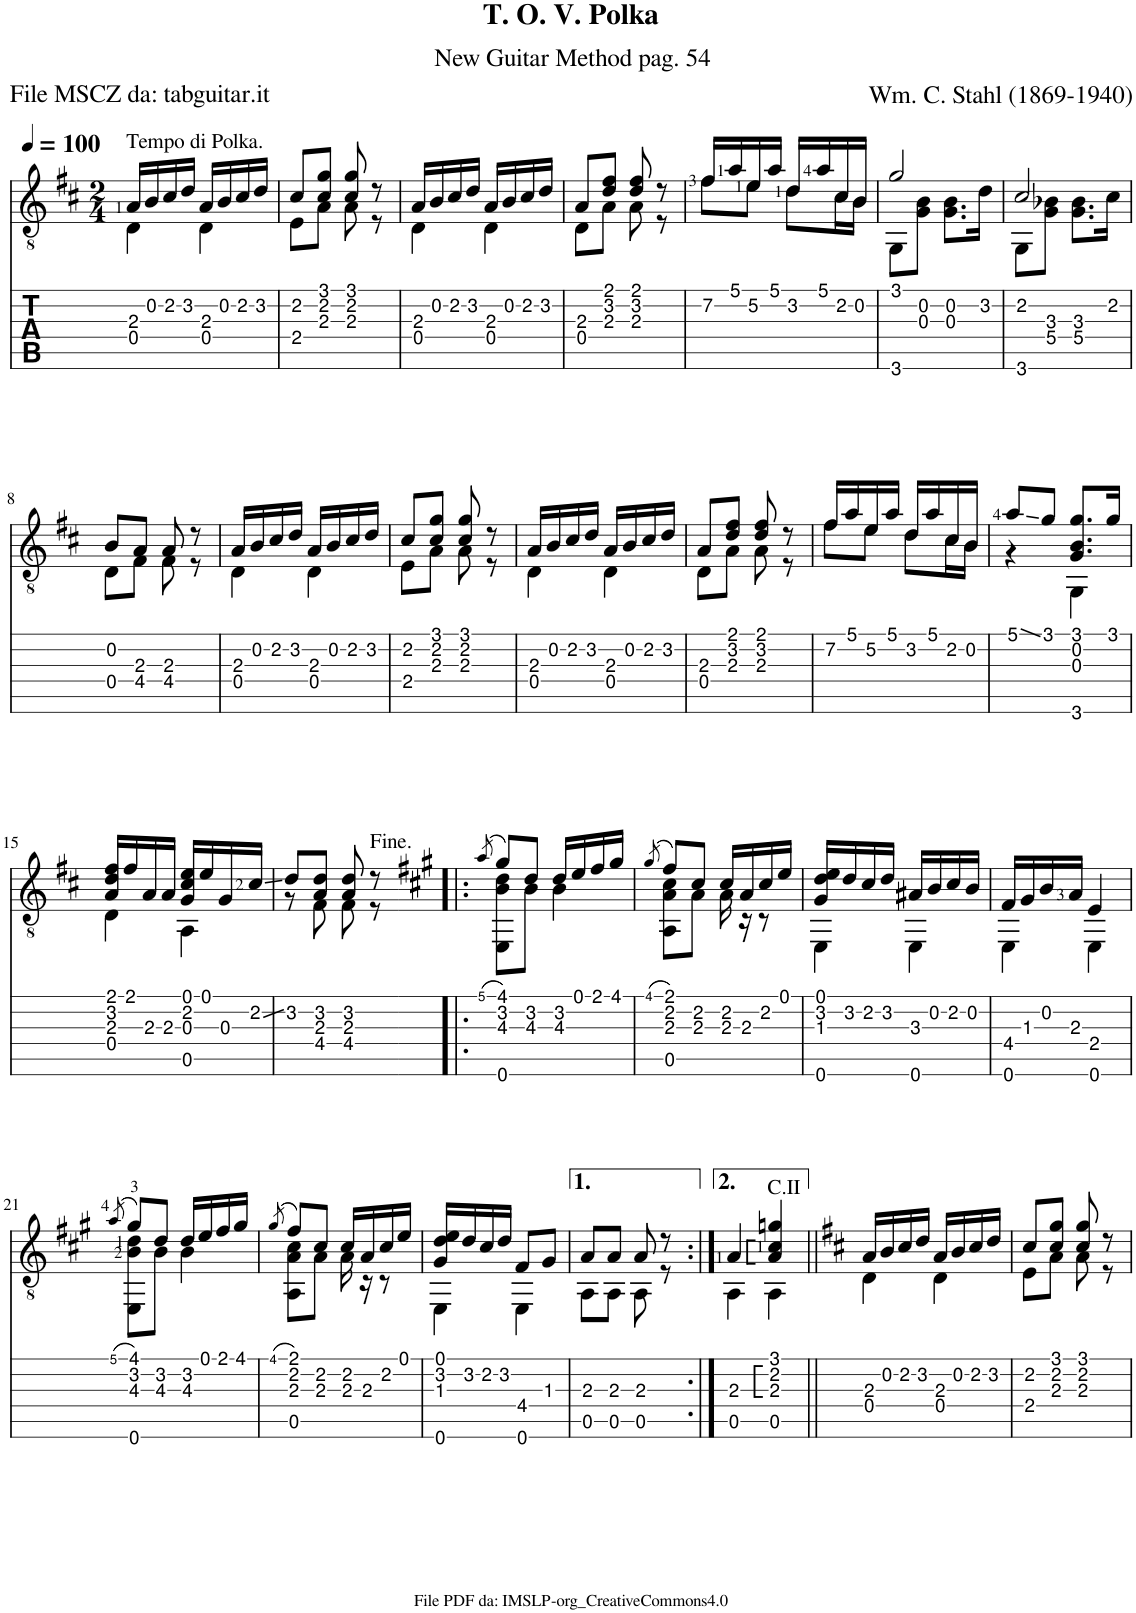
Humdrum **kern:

**kern	**kern
*part1	*part1
*staff2	*staff1
*I"Guitar	*
*I'Guit.	*
*stria6	*
*	*clefGv2
*k[f#c#]	*k[f#c#]
*M2/4	*M2/4
*MM100	*MM100
=1	=1
*^	*^
!	!	!LO:TX:a:t=Tempo di Polka.	!
16ALL	4D	16A/LL	4D\
16BJ	.	16B/	.
16c#L	.	16c#/	.
16dJJ	.	16d/JJ	.
16ALL	4D	16A/LL	4D\
16BJ	.	16B/	.
16c#L	.	16c#/	.
16dJJ	.	16d/JJ	.
=2	=2	=2	=2
8c#L	8EL	8c#/L	8E\L
8c#\ 8g\J	8AJ	8c#/ 8g/J	8A\J
8c# 8g	8A	8c#/ 8g/	8A\
8r	8r	8r	8r
=3	=3	=3	=3
16ALL	4D	16A/LL	4D\
16BJ	.	16B/	.
16c#L	.	16c#/	.
16dJJ	.	16d/JJ	.
16ALL	4D	16A/LL	4D\
16BJ	.	16B/	.
16c#L	.	16c#/	.
16dJJ	.	16d/JJ	.
=4	=4	=4	=4
8AL	8DL	8A/L	8D\L
8d\ 8f#\J	8AJ	8d/ 8f#/J	8A\J
8d 8f#	8A	8d/ 8f#/	8A\
8r	8r	8r	8r
=5	=5	=5	=5
16f#LL	8f#L	16f#/LL	8f#\L
16aJ	.	16a/	.
16eL	8eJ	16e/	8e\J
16aJJ	.	16a/JJ	.
16dLL	8dL	16d/LL	8d\L
16aJ	.	16a/	.
16c#L	16c#L	16c#/	16c#\L
16BJJ	16BJJ	16B/JJ	16B\JJ
=6	=6	=6	=6
2g	8GGL	2g/	8GG\L
.	8G\ 8B\J	.	8G\ 8B\J
.	8.G\ 8.B\L	.	8.G\ 8.B\L
.	16dJk	.	16d\Jk
=7	=7	=7	=7
2c#	8GGL	2c#/	8GG\L
.	8G\ 8B-\J	.	8G\ 8B-X\J
.	8.G\ 8.B-\L	.	8.G\ 8.B-\L
.	16c#Jk	.	16c#\Jk
!!LO:LB:g=z	!!
=8	=8	=8	=8
8BL	8DL	8B/L	8D\L
8AJ	8F#J	8A/J	8F#\J
8A	8F#	8A/	8F#\
8r	8r	8r	8r
=9	=9	=9	=9
16ALL	4D	16A/LL	4D\
16BJ	.	16B/	.
16c#L	.	16c#/	.
16dJJ	.	16d/JJ	.
16ALL	4D	16A/LL	4D\
16BJ	.	16B/	.
16c#L	.	16c#/	.
16dJJ	.	16d/JJ	.
=10	=10	=10	=10
8c#L	8EL	8c#/L	8E\L
8c#\ 8g\J	8AJ	8c#/ 8g/J	8A\J
8c# 8g	8A	8c#/ 8g/	8A\
8r	8r	8r	8r
=11	=11	=11	=11
16ALL	4D	16A/LL	4D\
16BJ	.	16B/	.
16c#L	.	16c#/	.
16dJJ	.	16d/JJ	.
16ALL	4D	16A/LL	4D\
16BJ	.	16B/	.
16c#L	.	16c#/	.
16dJJ	.	16d/JJ	.
=12	=12	=12	=12
8AL	8DL	8A/L	8D\L
8d\ 8f#\J	8AJ	8d/ 8f#/J	8A\J
8d 8f#	8A	8d/ 8f#/	8A\
8r	8r	8r	8r
=13	=13	=13	=13
16f#LL	8f#L	16f#/LL	8f#\L
16aJ	.	16a/	.
16eL	8eJ	16e/	8e\J
16aJJ	.	16a/JJ	.
16dLL	8dL	16d/LL	8d\L
16aJ	.	16a/	.
16c#L	16c#L	16c#/	16c#\L
16BJJ	16BJJ	16B/JJ	16B\JJ
=14	=14	=14	=14
8aL	4r	8a/L	4r
8gJ	.	8g/J	.
8.G\ 8.B\ 8.g\L	4GG	8.G/ 8.B/ 8.g/L	4GG\
16gJk	.	16g/Jk	.
!!LO:LB:g=z	!!
=15	=15	=15	=15
16A\ 16d\ 16f#\LL	4D	16A/ 16d/ 16f#/LL	4D\
16f#J	.	16f#/	.
16AL	.	16A/	.
16AJJ	.	16A/JJ	.
16G\ 16c#\ 16e\LL	4AA	16G/ 16c#/ 16e/LL	4AA\
16eJ	.	16e/	.
16GL	.	16G/	.
16c#JJ	.	16c#/JJ	.
=16	=16	=16	=16
8dL	8r	8d/L	8r
8A\ 8d\J	8F#	8A/ 8d/J	8F#\
8A 8d	8F#	8A/ 8d/	8F#\
8r	8r	8r	8r
=17!|:	=17!|:	=17!|:	=17!|:
*k[f#c#g#]	*	*k[f#c#g#]	*
qa	.	(8qa/	.
8g#L	8EE\ 8B\ 8d\L	8g#/L)	8EE\ 8B\ 8d\L
8dJ	8BJ	8d/J	8B\J
16dLL	4B	16d/LL	4B\
16eJ	.	16e/	.
16f#L	.	16f#/	.
16g#JJ	.	16g#/JJ	.
=18	=18	=18	=18
qg#	.	(8qg#/	.
8f#L	8AA\ 8A\ 8c#\L	8f#/L)	8AA\ 8A\ 8c#\L
8c#J	8AJ	8c#/J	8A\J
16c#LL	16A	16c#/LL	16A\
16AJ	16r	16A/	16r
16c#L	8r	16c#/	8r
16eJJ	.	16e/JJ	.
=19	=19	=19	=19
16G#\ 16d\ 16e\LL	4EE	16G#/ 16d/ 16e/LL	4EE\
16dJ	.	16d/	.
16c#L	.	16c#/	.
16dJJ	.	16d/JJ	.
16A#LL	4EE	16A#X/LL	4EE\
16BJ	.	16B/	.
16c#L	.	16c#/	.
16BJJ	.	16B/JJ	.
=20	=20	=20	=20
16F#LL	4EE	16F#/LL	4EE\
16G#J	.	16G#/	.
16BL	.	16B/	.
16AJJ	.	16A/JJ	.
4E	4EE	4E/	4EE\
!!LO:LB:g=z	!!
=21	=21	=21	=21
qa	.	(8qa/	.
8g#L	8EE\ 8B\ 8d\L	8g#/L)	8EE\ 8B\ 8d\L
8dJ	8BJ	8d/J	8B\J
16dLL	4B	16d/LL	4B\
16eJ	.	16e/	.
16f#L	.	16f#/	.
16g#JJ	.	16g#/JJ	.
=22	=22	=22	=22
qg#	.	(8qg#/	.
8f#L	8AA\ 8A\ 8c#\L	8f#/L)	8AA\ 8A\ 8c#\L
8c#J	8AJ	8c#/J	8A\J
16c#LL	16A	16c#/LL	16A\
16AJ	16r	16A/	16r
16c#L	8r	16c#/	8r
16eJJ	.	16e/JJ	.
=23	=23	=23	=23
16G#\ 16d\ 16e\LL	4EE	16G#/ 16d/ 16e/LL	4EE\
16dJ	.	16d/	.
16c#L	.	16c#/	.
16dJJ	.	16d/JJ	.
8F#L	4EE	8F#/L	4EE\
8G#J	.	8G#/J	.
=24	=24	=24	=24
8AL	8AAL	8A/L	8AA\L
8AJ	8AAJ	8A/J	8AA\J
8A	8AA	8A/	8AA\
8r	8r	8r	8r
=25:|!	=25:|!	=25:|!	=25:|!
4A	4AA	4A/	4AA\
!	!	!LO:TX:a:t=C.II	!
4A: 4c#: 4g:	4AA	4A/: 4c#/: 4gn/:	4AA\
=26||	=26||	=26||	=26||
*k[f#c#]	*	*k[f#c#]	*
16ALL	4D	16A/LL	4D\
16BJ	.	16B/	.
16c#L	.	16c#/	.
16dJJ	.	16d/JJ	.
16ALL	4D	16A/LL	4D\
16BJ	.	16B/	.
16c#L	.	16c#/	.
16dJJ	.	16d/JJ	.
=27	=27	=27	=27
8c#L	8EL	8c#/L	8E\L
8c#\ 8g\J	8AJ	8c#/ 8g/J	8A\J
8c# 8g	8A	8c#/ 8g/	8A\
8r	8r	8r	8r
*v	*v	*	*
*	*v	*v
=	=
*-	*-
